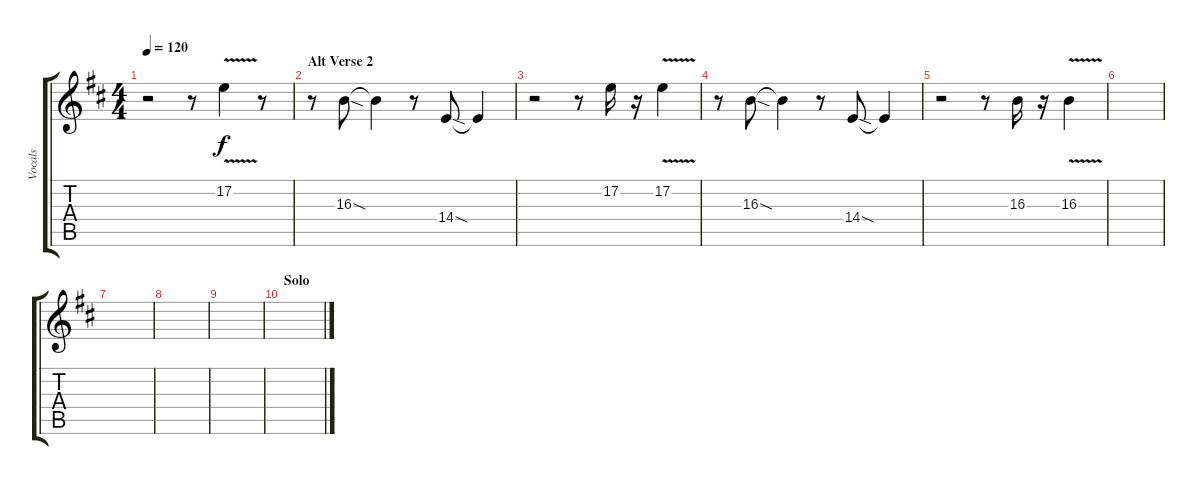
\track ("Vocals" "Vocals") {instrument lead3calliope}
\staff {score tabs}
\tuning (E4 B3 G3 D3 A2 E2) {hide}
\ts (4 4)
\tempo 120
\clef g2
\ks d
r.2{dy f} r.8 17.2{v}.4 r.8 |
\section ("" "Alt Verse 2")
r.8 16.3{sod}.8 16.3{t}.4 r.8 14.4{sod}.8 14.4{t}.4 |
r.2 r.8 17.2.16 r.16 17.2{v}.4 |
r.8 16.3{sod}.8 16.3{t}.4 r.8 14.4{sod}.8 14.4{t}.4 |
r.2 r.8 16.3.16 r.16 16.3{v}.4 |
|
|
|
|
\section ("" "Solo")
